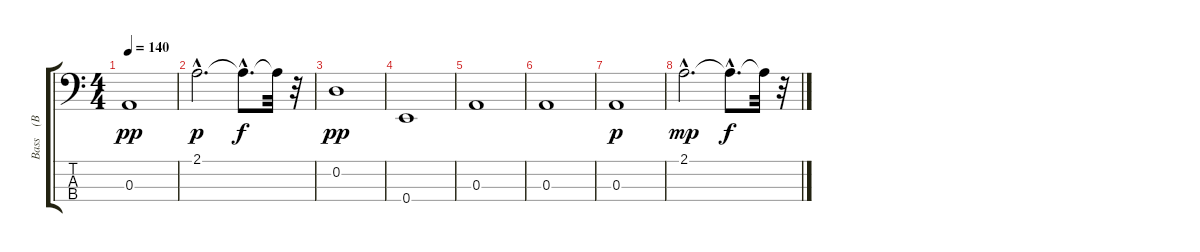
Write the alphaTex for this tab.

\track ("Bass    (BB)" "Bass    (B") {instrument acousticbass}
\staff {score tabs}
\tuning (G2 D2 A1 E1) {hide}
\ts (4 4)
\tempo 140
\clef f4
\ks c
0.3.1{dy pp} |
2.1{hac}.2{d dy p} 2.1{hac t}.8{d dy f} 2.1{t}.32 r.32 |
0.2.1{dy pp} |
0.4.1 |
0.3.1 |
0.3.1 |
0.3.1{dy p} |
2.1{hac}.2{d dy mp} 2.1{hac t}.8{d dy f} 2.1{t}.32 r.32
